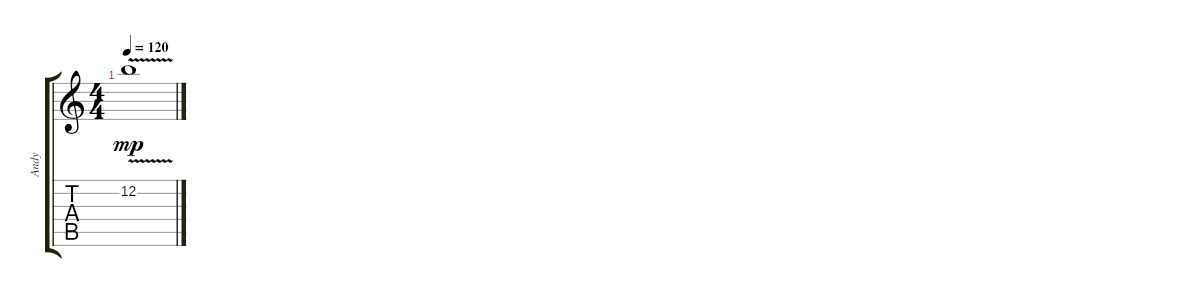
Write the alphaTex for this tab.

\track ("Andy" "Andy") {instrument distortionguitar}
\staff {score tabs}
\tuning (E4 B3 G3 D3 A2 E2) {hide}
\ts (4 4)
\tempo 120
\clef g2
\ks c
12.2{v}.1{dy mp}
